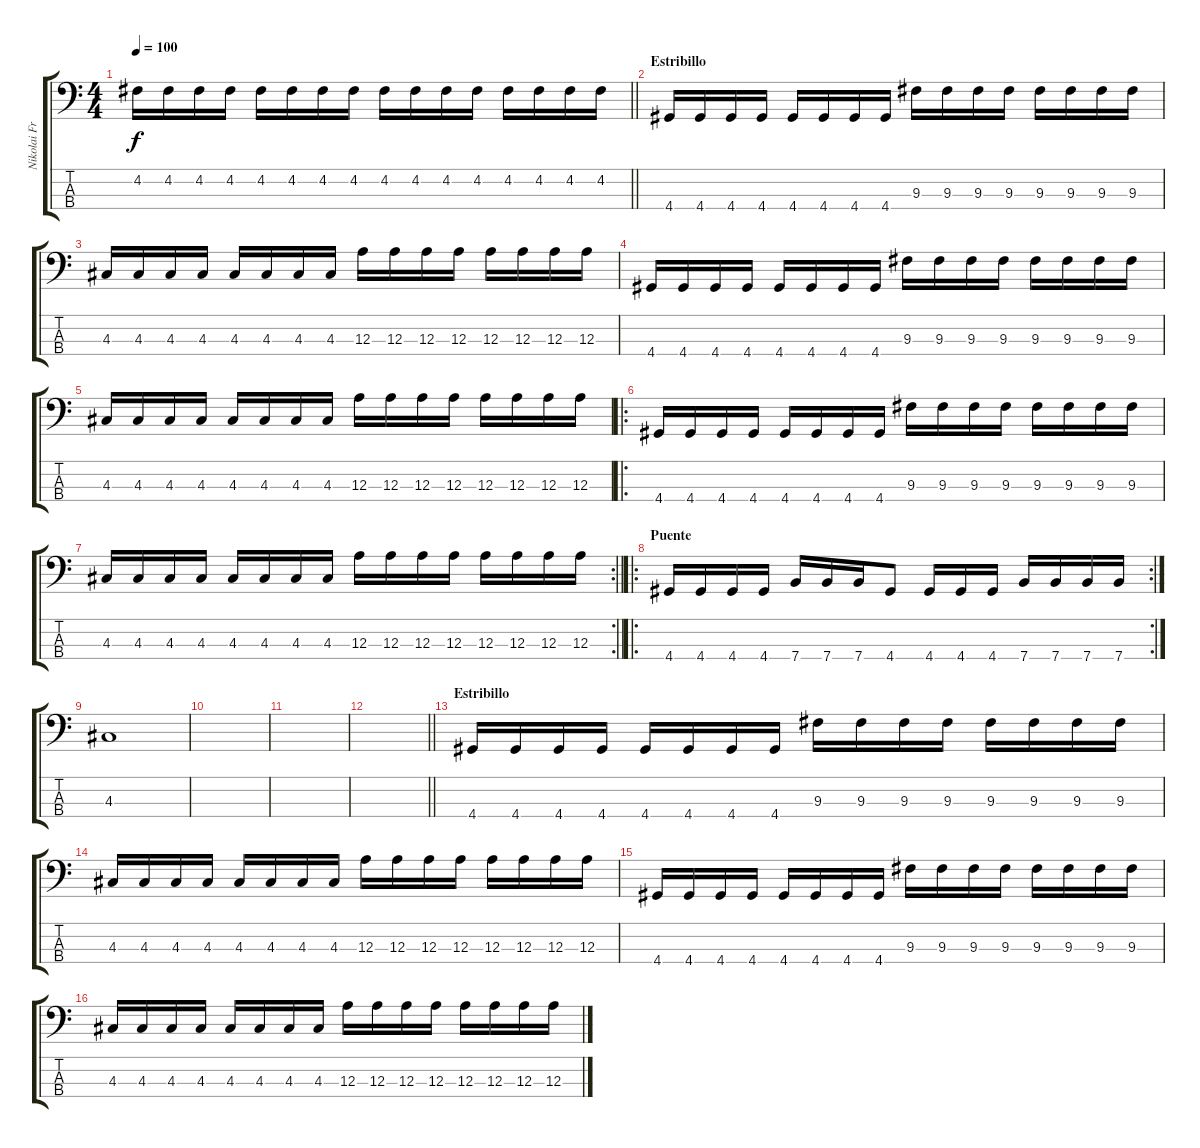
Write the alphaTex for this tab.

\track ("Nikolai Fraiture" "Nikolai Fr") {instrument electricbasspick}
\staff {score tabs}
\tuning (G2 D2 A1 E1) {hide}
\ts (4 4)
\tempo 100
\clef f4
\barLineRight lightlight
\ks c
4.2.16{dy f} 4.2.16 4.2.16 4.2.16 4.2.16 4.2.16 4.2.16 4.2.16 4.2.16 4.2.16 4.2.16 4.2.16 4.2.16 4.2.16 4.2.16 4.2.16 |
\section ("" "Estribillo")
4.4.16 4.4.16 4.4.16 4.4.16 4.4.16 4.4.16 4.4.16 4.4.16 9.3.16 9.3.16 9.3.16 9.3.16 9.3.16 9.3.16 9.3.16 9.3.16 |
4.3.16 4.3.16 4.3.16 4.3.16 4.3.16 4.3.16 4.3.16 4.3.16 12.3.16 12.3.16 12.3.16 12.3.16 12.3.16 12.3.16 12.3.16 12.3.16 |
4.4.16 4.4.16 4.4.16 4.4.16 4.4.16 4.4.16 4.4.16 4.4.16 9.3.16 9.3.16 9.3.16 9.3.16 9.3.16 9.3.16 9.3.16 9.3.16 |
4.3.16 4.3.16 4.3.16 4.3.16 4.3.16 4.3.16 4.3.16 4.3.16 12.3.16 12.3.16 12.3.16 12.3.16 12.3.16 12.3.16 12.3.16 12.3.16 |
\ro
4.4.16 4.4.16 4.4.16 4.4.16 4.4.16 4.4.16 4.4.16 4.4.16 9.3.16 9.3.16 9.3.16 9.3.16 9.3.16 9.3.16 9.3.16 9.3.16 |
\rc 2
\barLineRight lightlight
4.3.16 4.3.16 4.3.16 4.3.16 4.3.16 4.3.16 4.3.16 4.3.16 12.3.16 12.3.16 12.3.16 12.3.16 12.3.16 12.3.16 12.3.16 12.3.16 |
\ro
\rc 2
\section ("" "Puente")
4.4.16 4.4.16 4.4.16 4.4.16 7.4.16 7.4.16 7.4.16 4.4.8 4.4.16 4.4.16 4.4.16 7.4.16 7.4.16 7.4.16 7.4.16 |
4.3.1 |
|
|
\barLineRight lightlight
|
\section ("" "Estribillo")
4.4.16 4.4.16 4.4.16 4.4.16 4.4.16 4.4.16 4.4.16 4.4.16 9.3.16 9.3.16 9.3.16 9.3.16 9.3.16 9.3.16 9.3.16 9.3.16 |
4.3.16 4.3.16 4.3.16 4.3.16 4.3.16 4.3.16 4.3.16 4.3.16 12.3.16 12.3.16 12.3.16 12.3.16 12.3.16 12.3.16 12.3.16 12.3.16 |
4.4.16 4.4.16 4.4.16 4.4.16 4.4.16 4.4.16 4.4.16 4.4.16 9.3.16 9.3.16 9.3.16 9.3.16 9.3.16 9.3.16 9.3.16 9.3.16 |
4.3.16 4.3.16 4.3.16 4.3.16 4.3.16 4.3.16 4.3.16 4.3.16 12.3.16 12.3.16 12.3.16 12.3.16 12.3.16 12.3.16 12.3.16 12.3.16
